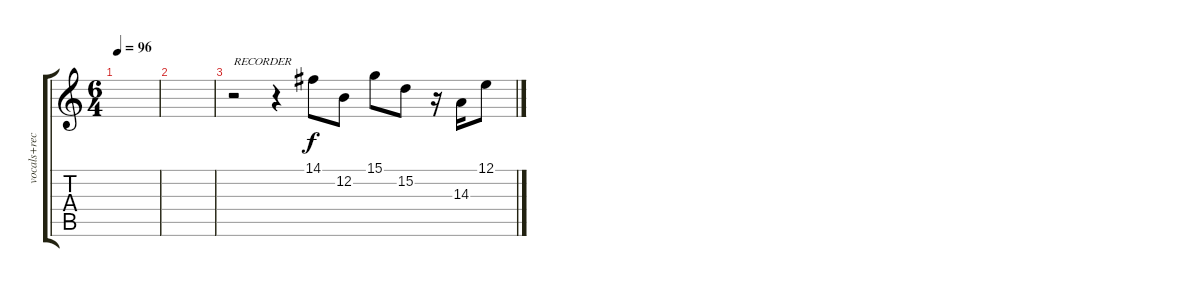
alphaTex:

\track ("vocals+recorder" "vocals+rec") {instrument tenorsax}
\staff {score tabs}
\tuning (E4 B3 G3 D3 A2 E2) {hide}
\ts (6 4)
\tempo 96
\clef g2
\ks c
|
|
r.2{txt "RECORDER" instrument recorder} r.4 14.1.8 12.2.8 15.1.8 15.2.8 r.16 14.3.16 12.1.8
